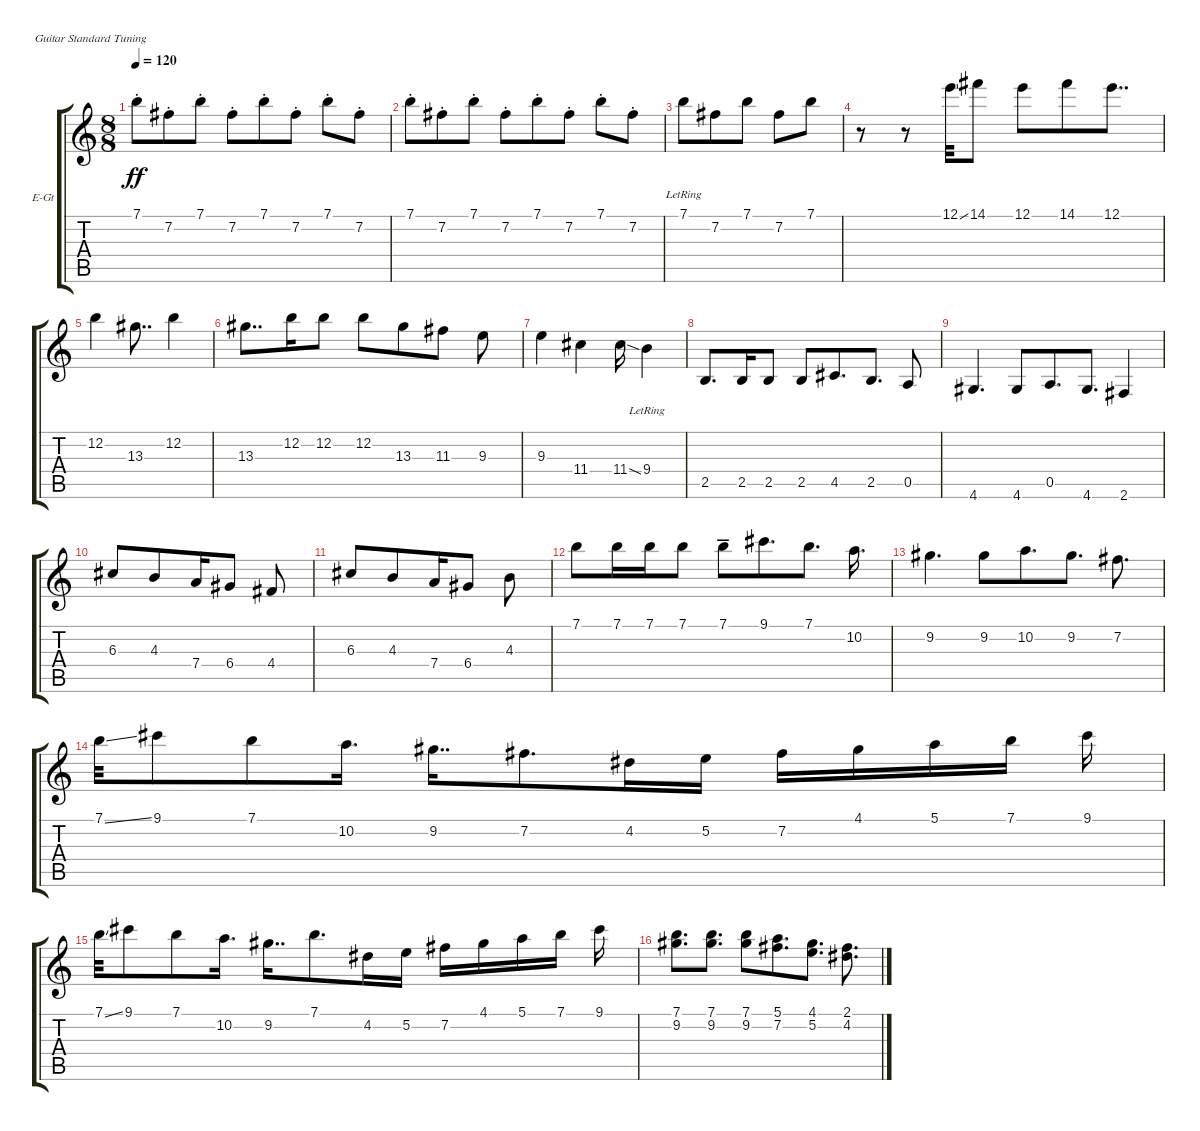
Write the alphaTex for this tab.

\defaultSystemsLayout 4
\bracketExtendMode groupsimilarinstruments
\firstSystemTrackNameOrientation horizontal
\otherSystemsTrackNameOrientation horizontal
\track ("Electric Guitar" "E-Gt") {instrument acousticguitarsteel}
\staff {score tabs}
\tuning (E4 B3 G3 D3 A2 E2)
\ts (8 8)
\tempo 120
\clef g2
\ks c
7.1{st}.8{dy ff} 7.2{st}.8 7.1{st}.8 7.2{st}.8 7.1{st}.8 7.2{st}.8 7.1{st}.8 7.2{st}.8 |
7.1{st}.8 7.2{st}.8 7.1{st}.8 7.2{st}.8 7.1{st}.8 7.2{st}.8 7.1{st}.8 7.2{st}.8 |
7.1{lr}.8 7.2.8 7.1.8 7.2.8 7.1.8 |
r.8 r.8 12.1{ss}.32 14.1.8 12.1.8 14.1.8 12.1.8{dd} |
12.2.4 13.3.8{dd} 12.2.4 |
13.3.8{dd} 12.2.16 12.2.8 12.2.8 13.3.8 11.3.8 9.3.8 |
9.3.4 11.4.4 11.4{sod}.16 9.4{lr}.4 |
2.5.8{d} 2.5.16 2.5.8 2.5.8 4.5.8{d} 2.5.8{d} 0.5.8 |
4.6.4{d} 4.6.8 0.5.8{d} 4.6.8{d} 2.6.4 |
6.3.8 4.3.8 7.4.16 6.4.8 4.4.8 |
6.3.8 4.3.8 7.4.16 6.4.8 4.3.8 |
7.1.8 7.1.16 7.1.16 7.1.8 7.1{ten}.8 9.1.8{d} 7.1.8{d} 10.2.16{d} |
9.2.4{d} 9.2.8 10.2.8{d} 9.2.8{d} 7.2.8{d} |
7.1{ss}.32 9.1.8 7.1.8 10.2.16{d} 9.2.16{dd} 7.2.8{d} 4.2.16 5.2.16 7.2.16 4.1.16 5.1.16 7.1.16 9.1.16 |
7.1{ss}.32 9.1.8 7.1.8 10.2.16{d} 9.2.16{dd} 7.1.8{d} 4.2.16 5.2.16 7.2.16 4.1.16 5.1.16 7.1.16 9.1.16 |
(9.2 7.1).8{d} (9.2 7.1).8{d} (9.2 7.1).8 (5.1 7.2).8{d} (4.1 5.2).8{d} (2.1 4.2).8{d}
